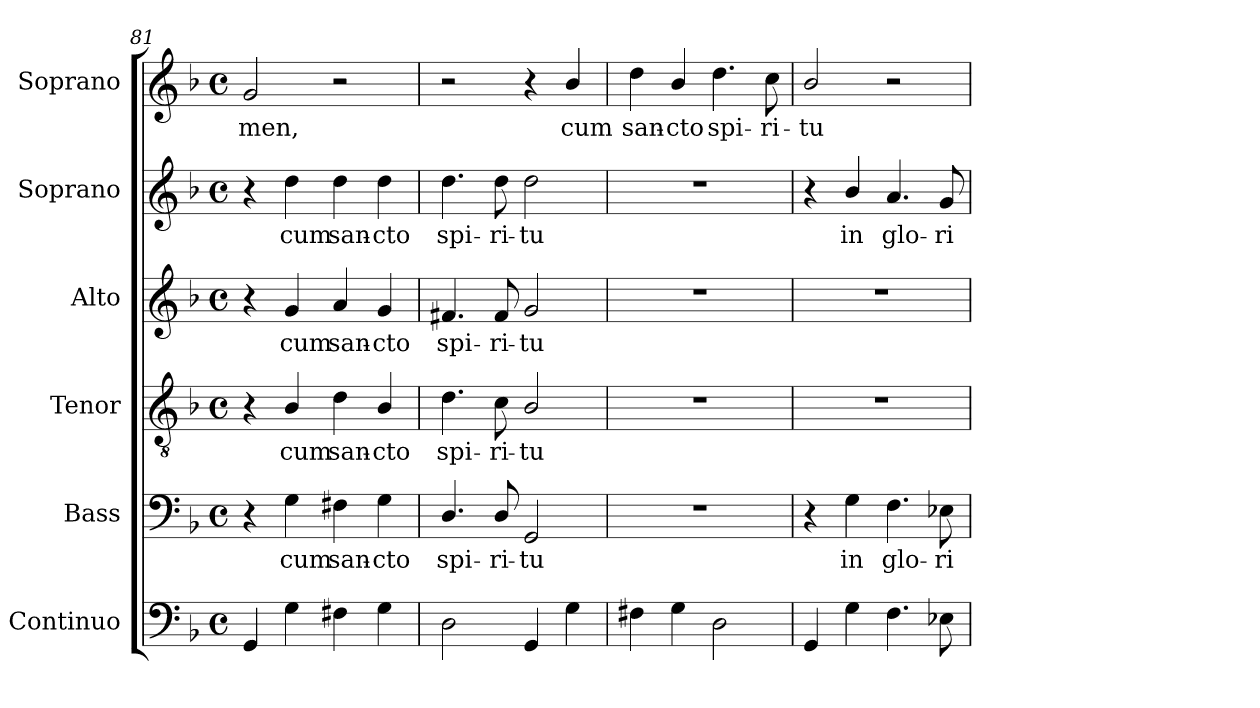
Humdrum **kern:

**kern	**kern	**text	**kern	**text	**kern	**text	**kern	**text	**kern	**text
*part6	*part5	*part5	*part4	*part4	*part3	*part3	*part2	*part2	*part1	*part1
*staff6	*staff5	*staff5	*staff4	*staff4	*staff3	*staff3	*staff2	*staff2	*staff1	*staff1
*I"Continuo	*I"Bass	*	*I"Tenor	*	*I"Alto	*	*I"Soprano	*	*I"Soprano	*
*I'Cont.	*I'B.	*	*I'T.	*	*I'A.	*	*I'S.	*	*I'S.	*
!!LO:PB:g=z
*clefF4	*clefF4	*	*clefGv2	*	*clefG2	*	*clefG2	*	*clefG2	*
*	*	*	*ITrd7c12	*	*	*	*	*	*	*
*k[b-]	*k[b-]	*	*k[b-]	*	*k[b-]	*	*k[b-]	*	*k[b-]	*
*F:	*F:	*	*F:	*	*F:	*	*F:	*	*F:	*
*M4/4	*M4/4	*	*M4/4	*	*M4/4	*	*M4/4	*	*M4/4	*
*met(c)	*met(c)	*	*met(c)	*	*met(c)	*	*met(c)	*	*met(c)	*
=81	=81	=81	=81	=81	=81	=81	=81	=81	=81	=81
!	!	!	!	!	!	!	!	!	!	!LO:LY:b:color=#000000
4GGi/	4r	.	4r	.	4r	.	4r	.	2gi/	-men,
!	!	!LO:LY:b:color=#000000	!	!	!	!	!	!	!	!
!	!	!	!	!LO:LY:b:color=#000000	!	!	!	!	!	!
!	!	!	!	!	!	!LO:LY:b:color=#000000	!	!	!	!
!	!	!	!	!	!	!	!	!LO:LY:b:color=#000000	!	!
4Gi\	4Gi\	cum	4BB-i/	cum	4gi/	cum	4ddi\	cum	.	.
!	!	!LO:LY:b:color=#000000	!	!	!	!	!	!	!	!
!	!	!	!	!LO:LY:b:color=#000000	!	!	!	!	!	!
!	!	!	!	!	!	!LO:LY:b:color=#000000	!	!	!	!
!	!	!	!	!	!	!	!	!LO:LY:b:color=#000000	!	!
4F#Xi\	4F#Xi\	san-	4Di\	san-	4ai/	san-	4ddi\	san-	2r	.
!	!	!LO:LY:b:color=#000000	!	!	!	!	!	!	!	!
!	!	!	!	!LO:LY:b:color=#000000	!	!	!	!	!	!
!	!	!	!	!	!	!LO:LY:b:color=#000000	!	!	!	!
!	!	!	!	!	!	!	!	!LO:LY:b:color=#000000	!	!
4Gi\	4Gi\	-cto	4BB-i/	-cto	4gi/	-cto	4ddi\	-cto	.	.
=82	=82	=82	=82	=82	=82	=82	=82	=82	=82	=82
!	!	!LO:LY:b:color=#000000	!	!	!	!	!	!	!	!
!	!	!	!	!LO:LY:b:color=#000000	!	!	!	!	!	!
!	!	!	!	!	!	!LO:LY:b:color=#000000	!	!	!	!
!	!	!	!	!	!	!	!	!LO:LY:b:color=#000000	!	!
2Di\	4.Di/	spi-	4.Di\	spi-	4.f#Xi/	spi-	4.ddi\	spi-	2r	.
!	!	!LO:LY:b:color=#000000	!	!	!	!	!	!	!	!
!	!	!	!	!LO:LY:b:color=#000000	!	!	!	!	!	!
!	!	!	!	!	!	!LO:LY:b:color=#000000	!	!	!	!
!	!	!	!	!	!	!	!	!LO:LY:b:color=#000000	!	!
.	8Di/	-ri-	8Ci\	-ri-	8f#i/	-ri-	8ddi\	-ri-	.	.
!	!	!LO:LY:b:color=#000000	!	!	!	!	!	!	!	!
!	!	!	!	!LO:LY:b:color=#000000	!	!	!	!	!	!
!	!	!	!	!	!	!LO:LY:b:color=#000000	!	!	!	!
!	!	!	!	!	!	!	!	!LO:LY:b:color=#000000	!	!
4GGi/	2GGi/	-tu	2BB-i/	-tu	2gi/	-tu	2ddi\	-tu	4r	.
!	!	!	!	!	!	!	!	!	!	!LO:LY:b:color=#000000
4Gi\	.	.	.	.	.	.	.	.	4b-i/	cum
=83	=83	=83	=83	=83	=83	=83	=83	=83	=83	=83
!	!	!	!	!	!	!	!	!	!	!LO:LY:b:color=#000000
4F#Xi\	1r	.	1r	.	1r	.	1r	.	4ddi\	san-
!	!	!	!	!	!	!	!	!	!	!LO:LY:b:color=#000000
4Gi\	.	.	.	.	.	.	.	.	4b-i/	-cto
!	!	!	!	!	!	!	!	!	!	!LO:LY:b:color=#000000
2Di\	.	.	.	.	.	.	.	.	4.ddi\	spi-
!	!	!	!	!	!	!	!	!	!	!LO:LY:b:color=#000000
.	.	.	.	.	.	.	.	.	8cci\	-ri-
=84	=84	=84	=84	=84	=84	=84	=84	=84	=84	=84
!	!	!	!	!	!	!	!	!	!	!LO:LY:b:color=#000000
4GGi/	4r	.	1r	.	1r	.	4r	.	2b-i/	-tu
!	!	!LO:LY:b:color=#000000	!	!	!	!	!	!	!	!
!	!	!	!	!	!	!	!	!LO:LY:b:color=#000000	!	!
4Gi\	4Gi\	in	.	.	.	.	4b-i/	in	.	.
!	!	!LO:LY:b:color=#000000	!	!	!	!	!	!	!	!
!	!	!	!	!	!	!	!	!LO:LY:b:color=#000000	!	!
4.Fi\	4.Fi\	glo-	.	.	.	.	4.ai/	glo-	2r	.
!	!	!LO:LY:b:color=#000000	!	!	!	!	!	!	!	!
!	!	!	!	!	!	!	!	!LO:LY:b:color=#000000	!	!
8E-Xi\	8E-Xi\	-ri-	.	.	.	.	8gi/	-ri-	.	.
=	=	=	=	=	=	=	=	=	=	=
*-	*-	*-	*-	*-	*-	*-	*-	*-	*-	*-
